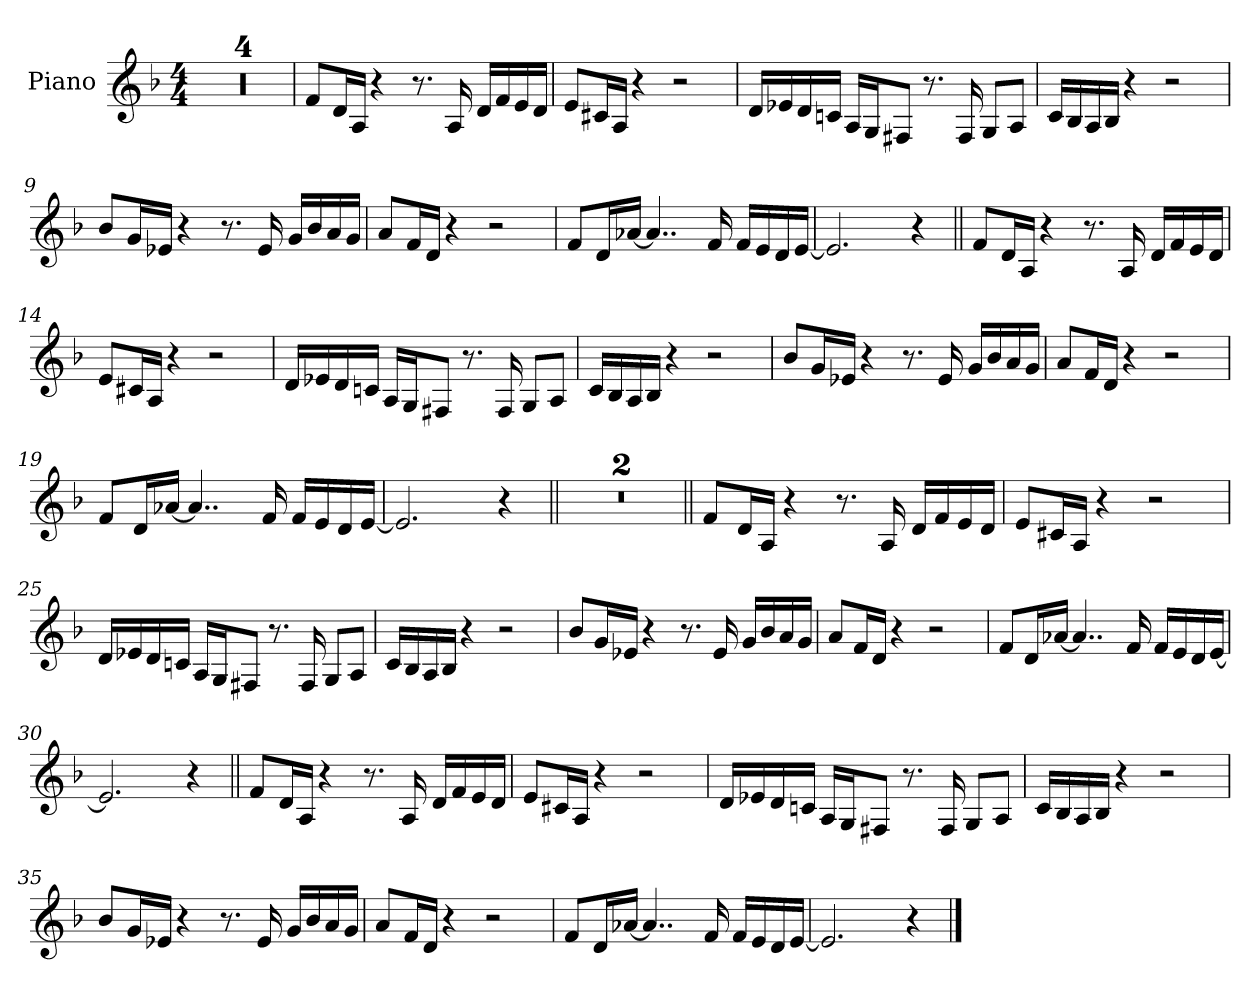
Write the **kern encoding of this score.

**kern
*part1
*staff1
*I"Piano
*I'Pno.
*clefG2
*k[b-]
*M4/4
*MM60
=1
1r
=2
1r
=3
1r
=4
1r
=5
8f!L
16d!L
16A!JJ
4r
8.r
16A!
16d!LL
16f!
16e!
16d!JJ
=6
8e!L
16c#X!L
16A!JJ
4r
2r
=7
16d!LL
16e-X!
16d!
16cn!JJ
16A!LL
16G!J
8F#X!J
8.r
16F#!
8G!L
8A!J
=8
16c!LL
16B-!
16A!
16B-!JJ
4r
2r
=9
8b-!L
16g!L
16e-X!JJ
4r
8.r
16e-!
16g!LL
16b-!
16a!
16g!JJ
=10
8a!L
16f!L
16d!JJ
4r
2r
=11
8f!L
16d!L
[16a-X!JJ
4..a-!]
16f!
16f!LL
16e!
16d!
[16e!JJ
=12
2.e!]
4r
=13||
8fL
16dL
16AJJ
4r
8.r
16A
16dLL
16f
16e
16dJJ
=14
8eL
16c#XL
16AJJ
4r
2r
=15
16dLL
16e-X
16d
16cnJJ
16ALL
16GJ
8F#XJ
8.r
16F#
8GL
8AJ
=16
16cLL
16B-
16A
16B-JJ
4r
2r
=17
8b-L
16gL
16e-XJJ
4r
8.r
16e-
16gLL
16b-
16a
16gJJ
=18
8aL
16fL
16dJJ
4r
2r
=19
8fL
16dL
[16a-XJJ
4..a-]
16f
16fLL
16e
16d
[16eJJ
=20
2.e]
4r
=21||
1r
=22
1r
=23||
8f!L
16d!L
16A!JJ
4r
8.r
16A!
16d!LL
16f!
16e!
16d!JJ
=24
8e!L
16c#X!L
16A!JJ
4r
2r
=25
16d!LL
16e-X!
16d!
16cn!JJ
16A!LL
16G!J
8F#X!J
8.r
16F#!
8G!L
8A!J
=26
16c!LL
16B-!
16A!
16B-!JJ
4r
2r
=27
8b-!L
16g!L
16e-X!JJ
4r
8.r
16e-!
16g!LL
16b-!
16a!
16g!JJ
=28
8a!L
16f!L
16d!JJ
4r
2r
=29
8f!L
16d!L
[16a-X!JJ
4..a-!]
16f!
16f!LL
16e!
16d!
[16e!JJ
=30
2.e!]
4r
=31||
8fL
16dL
16AJJ
4r
8.r
16A
16dLL
16f
16e
16dJJ
=32
8eL
16c#XL
16AJJ
4r
2r
=33
16dLL
16e-X
16d
16cnJJ
16ALL
16GJ
8F#XJ
8.r
16F#
8GL
8AJ
=34
16cLL
16B-
16A
16B-JJ
4r
2r
=35
8b-L
16gL
16e-XJJ
4r
8.r
16e-
16gLL
16b-
16a
16gJJ
=36
8aL
16fL
16dJJ
4r
2r
=37
8fL
16dL
[16a-XJJ
4..a-]
16f
16fLL
16e
16d
[16eJJ
=38
2.e]
4r
==
*-
